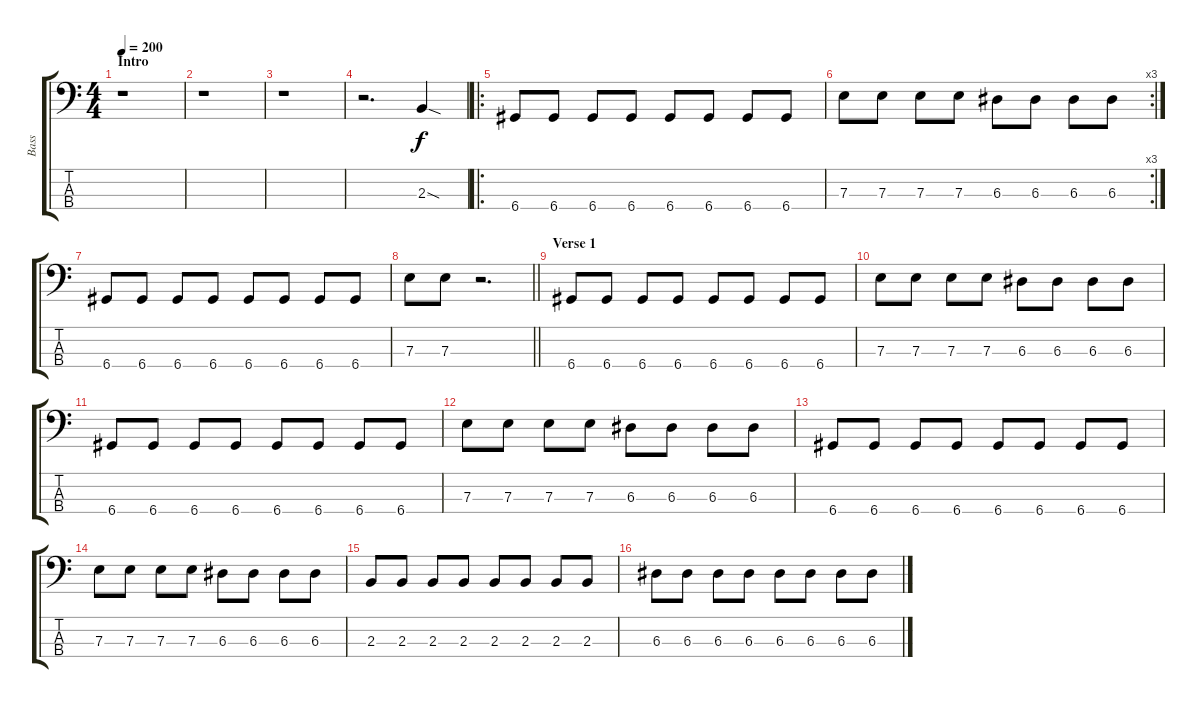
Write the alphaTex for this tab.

\track ("Bass" "Bass") {instrument electricbassfinger}
\staff {score tabs}
\tuning (G2 D2 A1 D1) {hide}
\ts (4 4)
\section ("" "Intro")
\tempo 200
\clef f4
\ks c
r.1{dy f instrument electricbassfinger} |
r.1 |
r.1 |
r.2{d} 2.3{sod}.4 |
\ro
6.4.8 6.4.8 6.4.8 6.4.8 6.4.8 6.4.8 6.4.8 6.4.8 |
\rc 3
7.3.8 7.3.8 7.3.8 7.3.8 6.3.8 6.3.8 6.3.8 6.3.8 |
6.4.8 6.4.8 6.4.8 6.4.8 6.4.8 6.4.8 6.4.8 6.4.8 |
\barLineRight lightlight
7.3.8 7.3.8 r.2{d} |
\section ("" "Verse 1")
6.4.8 6.4.8 6.4.8 6.4.8 6.4.8 6.4.8 6.4.8 6.4.8 |
7.3.8 7.3.8 7.3.8 7.3.8 6.3.8 6.3.8 6.3.8 6.3.8 |
6.4.8 6.4.8 6.4.8 6.4.8 6.4.8 6.4.8 6.4.8 6.4.8 |
7.3.8 7.3.8 7.3.8 7.3.8 6.3.8 6.3.8 6.3.8 6.3.8 |
6.4.8 6.4.8 6.4.8 6.4.8 6.4.8 6.4.8 6.4.8 6.4.8 |
7.3.8 7.3.8 7.3.8 7.3.8 6.3.8 6.3.8 6.3.8 6.3.8 |
2.3.8 2.3.8 2.3.8 2.3.8 2.3.8 2.3.8 2.3.8 2.3.8 |
6.3.8 6.3.8 6.3.8 6.3.8 6.3.8 6.3.8 6.3.8 6.3.8
